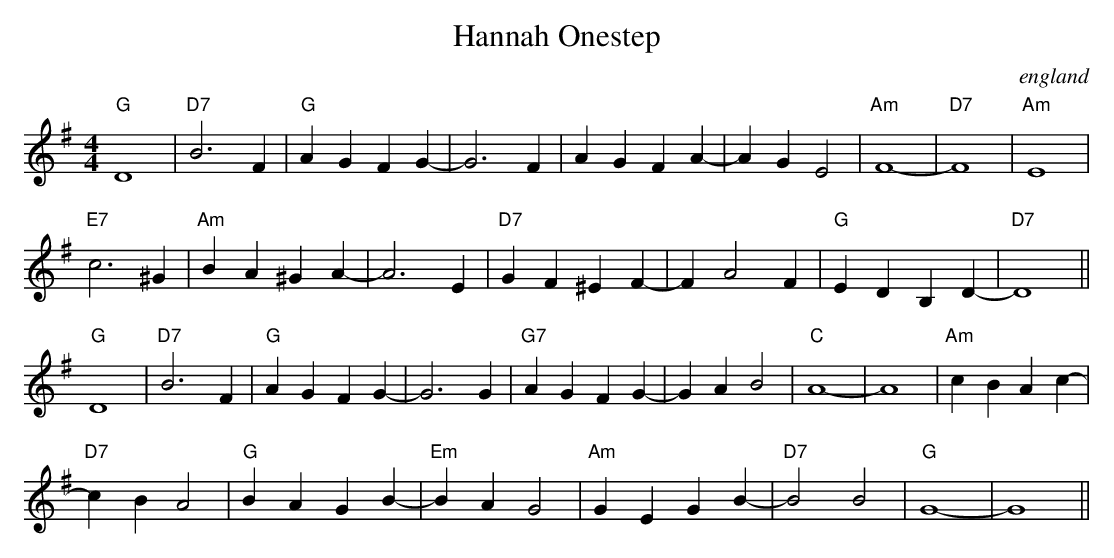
X:1
T:Hannah Onestep
O:england
M:4/4
L:1/4
K:G
"G"D4|"D7"B3F|"G"AG FG-|G3F|AG FA-|AG E2|"Am"F4-|"D7"F4|"Am"E4|
"E7"c3^G|"Am"BA ^GA-|A3E|"D7"GF ^EF-|FA2F|"G"ED B,D-|"D7"D4||
"G"D4|"D7"B3F|"G"AG FG-|G3G|"G7"AG FG-|GA B2|"C"A4-|A4|"Am"cB Ac-|
"D7"cB A2|"G"BA GB-|"Em"BA G2|"Am"GE GB-|"D7"B2 B2|"G"G4-|G4||
